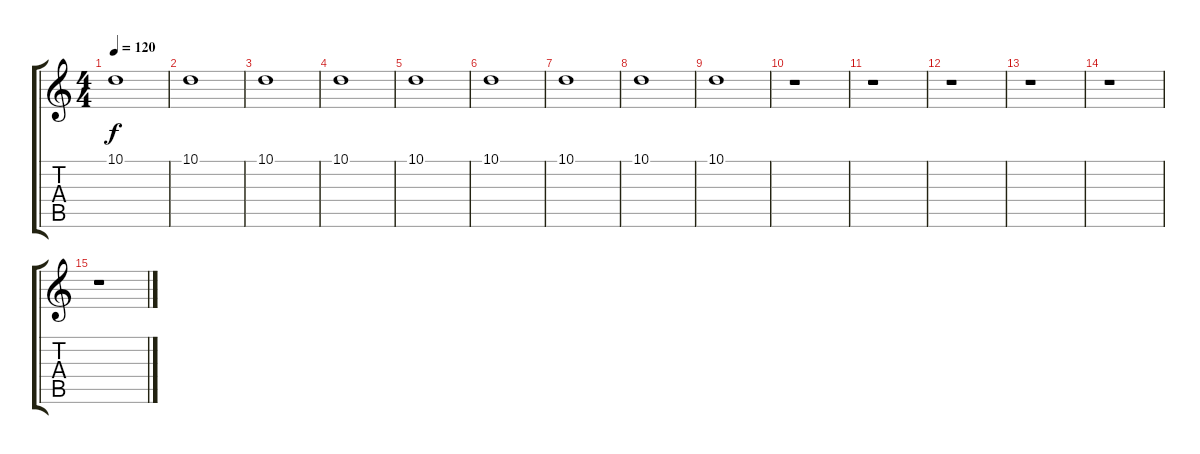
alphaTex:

\track "" {instrument synthvoice}
\staff {score tabs}
\tuning (E4 B3 G3 D3 A2 E2) {hide}
\ts (4 4)
\tempo 120
\clef g2
\ks c
10.1.1{dy f} |
10.1.1 |
10.1.1 |
10.1.1 |
10.1.1 |
10.1.1 |
10.1.1 |
10.1.1 |
10.1.1 |
r.1 |
r.1 |
r.1 |
r.1 |
r.1 |
r.1
